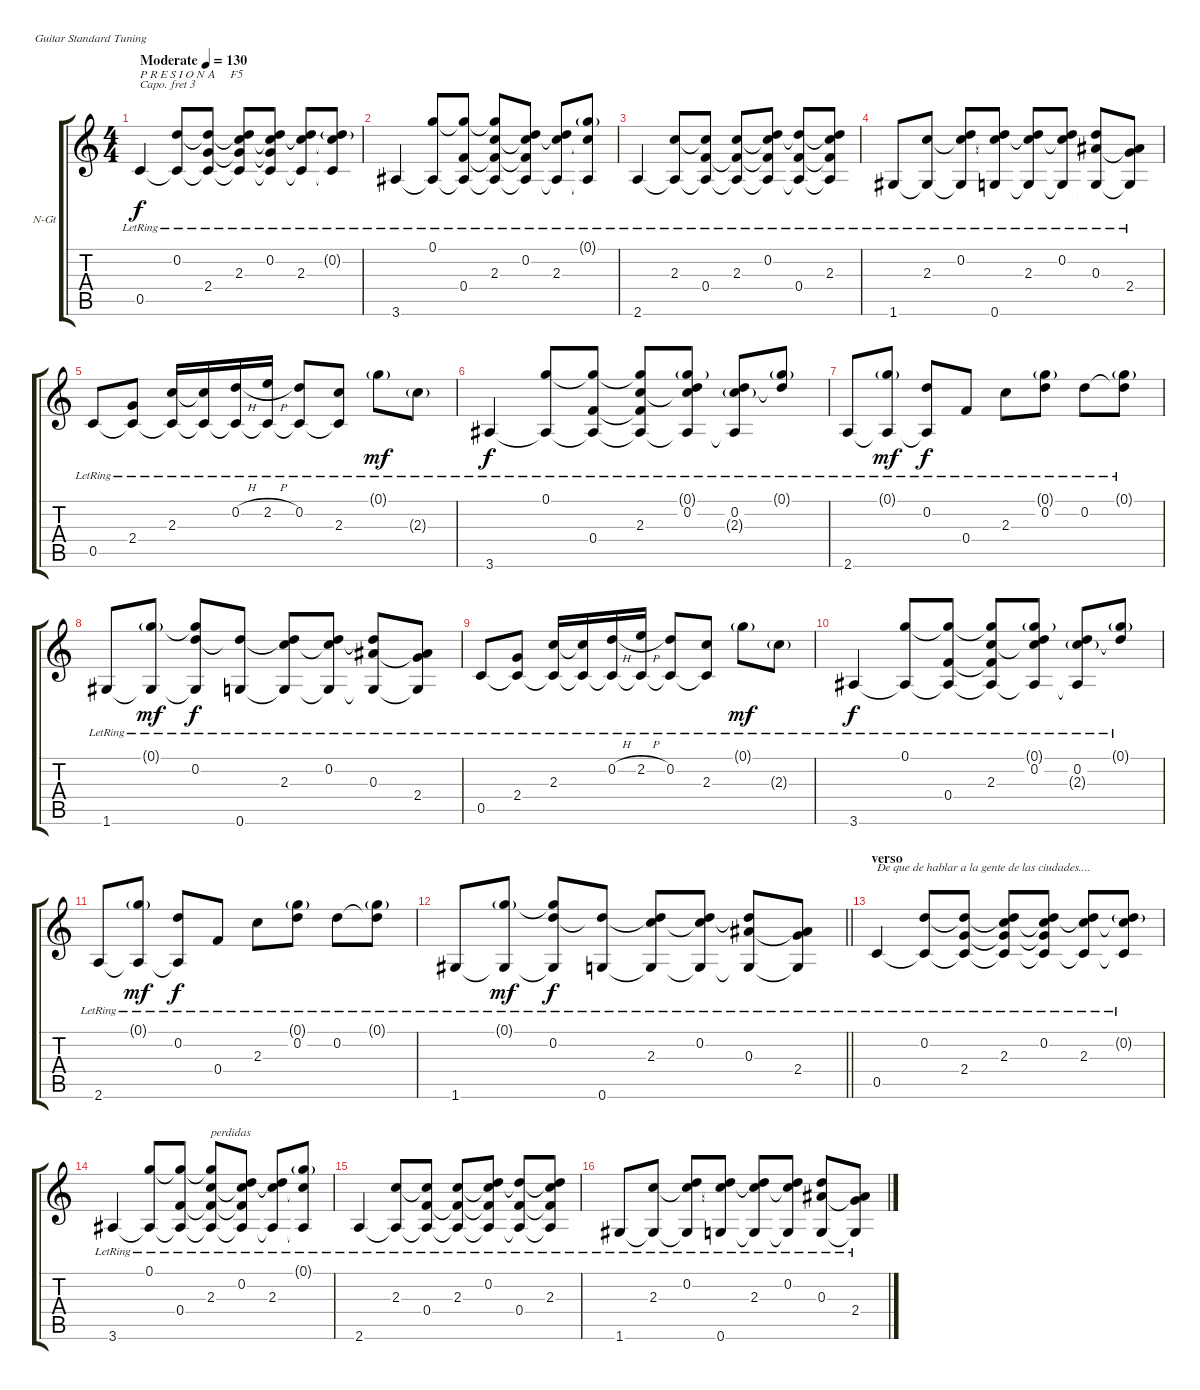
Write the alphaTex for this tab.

\bracketExtendMode groupsimilarinstruments
\firstSystemTrackNameOrientation horizontal
\otherSystemsTrackNameOrientation horizontal
\track ("Guitarra" "N-Gt") {instrument acousticguitarnylon}
\staff {score tabs}
\capo 3
\tuning (E4 B3 G3 D3 A2 E2)
\ts (4 4)
\beaming (8 2 2 2 2)
\tempo (130 "Moderate")
\clef g2
\ks c
0.5{lr}.4{txt "P R E S I O N A     F5" dy f instrument acousticguitarnylon} (0.2{lr} 0.5{lr t}).8 (2.4{lr} 0.2{lr t} 0.5{lr t}).8 (0.2{lr t} 2.3{lr} 2.4{lr t} 0.5{lr t}).8 (0.2{lr} 2.3{lr t} 2.4{lr t} 0.5{lr t}).8 (0.2{lr t} 2.3{lr} 0.5{lr t}).8 (0.2{g} 2.3{lr t} 0.5{lr t}).8 |
3.6{lr}.4 (0.1{lr} 3.6{lr t}).8 (0.1{lr t} 0.4{lr} 3.6{lr t}).8 (0.1{lr t} 2.3{lr} 0.4{lr t} 3.6{lr t}).8 (0.2{lr} 2.3{lr t} 0.4{lr t} 3.6{lr t}).8 (0.2{lr t} 2.3{lr} 3.6{lr t}).8 (0.1{g lr} 2.3{lr t} 3.6{lr t}).8 |
2.6{lr}.4 (2.3{lr} 2.6{lr t}).8 (2.3{lr t} 0.4{lr} 2.6{lr t}).8 (2.3{lr} 0.4{lr t} 2.6{lr t}).8 (0.2{lr} 2.3{lr t} 0.4{lr t} 2.6{lr t}).8 (0.2{lr t} 0.4{lr} 2.6{lr t}).8 (0.2{lr t} 2.3{lr} 0.4{lr t} 2.6{lr t}).8 |
1.6{lr}.8 (2.3{lr} 1.6{lr t}).8 (0.2{lr} 1.6{lr t} 2.3{lr t}).8 (0.2{lr t} 2.3{lr t} 0.6{lr}).8 (0.2{lr t} 2.3{lr} 0.6{lr t}).8 (0.2{lr} 2.3{lr t} 0.6{lr t}).8 (0.2{lr t} 0.3{lr} 0.6{lr t}).8 (0.3{lr t} 2.4{lr} 0.6{lr t}).8 |
0.5{lr}.8 (2.4{lr} 0.5{lr t}).8 (2.3{lr} 0.5{lr t}).16 (2.3{lr t} 0.5{lr t}).16 (0.2{h lr} 0.5{lr t}).16 (2.2{h lr} 0.5{lr t}).16 (0.2{lr} 0.5{lr t}).8 (2.3{lr} 0.5{lr t}).8 0.1{g lr}.8{dy mf} 2.3{g lr}.8 |
3.6{lr}.4{dy f} (0.1{lr} 3.6{lr t}).8 (0.4{lr} 0.1{lr t} 3.6{lr t}).8 (0.1{lr t} 2.3{lr} 0.4{lr t} 3.6{lr t}).8 (0.1{g} 0.2{lr} 2.3{lr t} 3.6{lr t}).8 (0.2 2.3{g lr} 3.6{lr t}).8 (0.1{g lr} 0.2{t}).8 |
2.6{lr}.8 (0.1{g lr} 2.6{lr t}).8{dy mf} (0.2{lr} 2.6{lr t}).8{dy f} 0.4{lr}.8 2.3{lr}.8 (0.1{g} 0.2{lr}).8 0.2{lr}.8 (0.1{g} 0.2{lr t}).8 |
1.6{lr}.8 (0.1{g lr} 1.6{lr t}).8{dy mf} (0.1{lr t} 0.2{lr} 1.6{lr t}).8{dy f} (0.6{lr} 0.2{lr t}).8 (0.2{lr t} 2.3{lr} 0.6{lr t}).8 (0.2{lr} 2.3{lr t} 0.6{lr t}).8 (0.2{lr t} 0.3{lr} 0.6{lr t}).8 (0.3{lr t} 2.4{lr} 0.6{lr t}).8 |
0.5{lr}.8 (2.4{lr} 0.5{lr t}).8 (2.3{lr} 0.5{lr t}).16 (2.3{lr t} 0.5{lr t}).16 (0.2{h lr} 0.5{lr t}).16 (2.2{h lr} 0.5{lr t}).16 (0.2{lr} 0.5{lr t}).8 (2.3{lr} 0.5{lr t}).8 0.1{g lr}.8{dy mf} 2.3{g lr}.8 |
3.6{lr}.4{dy f} (0.1{lr} 3.6{lr t}).8 (0.4{lr} 0.1{lr t} 3.6{lr t}).8 (0.1{lr t} 2.3{lr} 0.4{lr t} 3.6{lr t}).8 (0.1{g} 0.2{lr} 2.3{lr t} 3.6{lr t}).8 (0.2 2.3{g lr} 3.6{lr t}).8 (0.1{g lr} 0.2{t}).8 |
2.6{lr}.8 (0.1{g lr} 2.6{lr t}).8{dy mf} (0.2{lr} 2.6{lr t}).8{dy f} 0.4{lr}.8 2.3{lr}.8 (0.1{g} 0.2{lr}).8 0.2{lr}.8 (0.1{g} 0.2{lr t}).8 |
\barLineRight lightlight
1.6{lr}.8 (0.1{g lr} 1.6{lr t}).8{dy mf} (0.1{lr t} 0.2{lr} 1.6{lr t}).8{dy f} (0.6{lr} 0.2{lr t}).8 (0.2{lr t} 2.3{lr} 0.6{lr t}).8 (0.2{lr} 2.3{lr t} 0.6{lr t}).8 (0.2{lr t} 0.3{lr} 0.6{lr t}).8 (0.3{lr t} 2.4{lr} 0.6{lr t}).8 |
\section ("" "verso")
0.5{lr}.4{txt "De que de hablar a la gente de las ciudades...."} (0.2{lr} 0.5{lr t}).8 (2.4{lr} 0.2{lr t} 0.5{lr t}).8 (0.2{lr t} 2.3{lr} 2.4{lr t} 0.5{lr t}).8 (0.2{lr} 2.3{lr t} 2.4{lr t} 0.5{lr t}).8 (0.2{lr t} 2.3{lr} 0.5{lr t}).8 (0.2{g} 2.3{lr t} 0.5{lr t}).8 |
3.6{lr}.4 (0.1{lr} 3.6{lr t}).8 (0.1{lr t} 0.4{lr} 3.6{lr t}).8 (0.1{lr t} 2.3{lr} 0.4{lr t} 3.6{lr t}).8{txt "perdidas"} (0.2{lr} 2.3{lr t} 0.4{lr t} 3.6{lr t}).8 (0.2{lr t} 2.3{lr} 3.6{lr t}).8 (0.1{g lr} 2.3{lr t} 3.6{lr t}).8 |
2.6{lr}.4 (2.3{lr} 2.6{lr t}).8 (2.3{lr t} 0.4{lr} 2.6{lr t}).8 (2.3{lr} 0.4{lr t} 2.6{lr t}).8 (0.2{lr} 2.3{lr t} 0.4{lr t} 2.6{lr t}).8 (0.2{lr t} 0.4{lr} 2.6{lr t}).8 (0.2{lr t} 2.3{lr} 0.4{lr t} 2.6{lr t}).8 |
1.6{lr}.8 (2.3{lr} 1.6{lr t}).8 (0.2{lr} 1.6{lr t} 2.3{lr t}).8 (0.2{lr t} 2.3{lr t} 0.6{lr}).8 (0.2{lr t} 2.3{lr} 0.6{lr t}).8 (0.2{lr} 2.3{lr t} 0.6{lr t}).8 (0.2{lr t} 0.3{lr} 0.6{lr t}).8 (0.3{lr t} 2.4{lr} 0.6{lr t}).8
